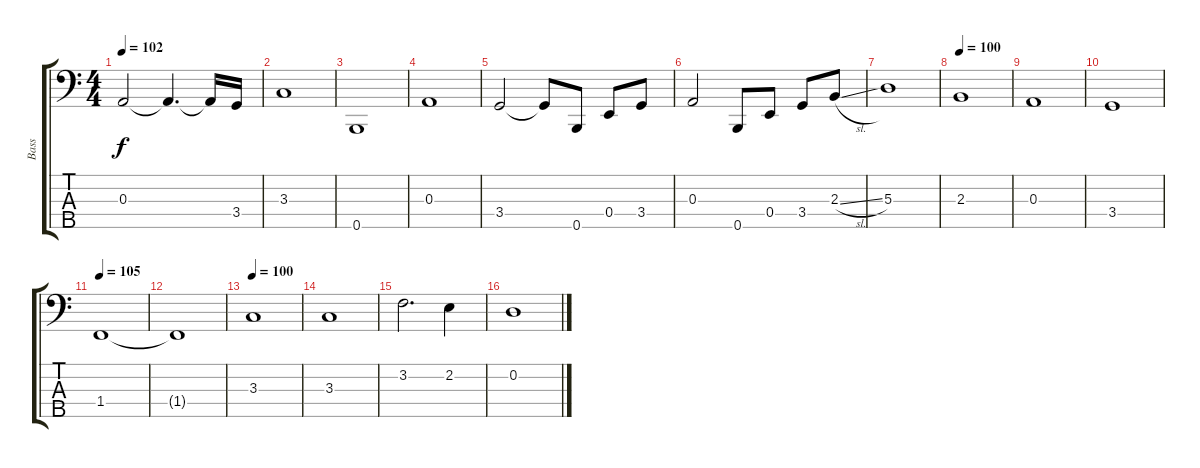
\track ("Bass" "Bass") {instrument electricbassfinger}
\staff {score tabs}
\tuning (G2 D2 A1 E1 B0) {hide}
\ts (4 4)
\tempo 102
\clef f4
\ks c
0.3.2{dy f} 0.3{t}.4{d} 0.3{t}.16 3.4.16 |
3.3.1 |
0.5.1 |
0.3.1 |
3.4.2 3.4{t}.8 0.5.8 0.4.8 3.4.8 |
0.3.2 0.5.8 0.4.8 3.4.8 2.3{sl}.8 |
5.3.1 |
\tempo 100
2.3.1 |
0.3.1 |
3.4.1 |
\tempo 105
1.4.1 |
1.4{t}.1 |
\tempo 100
3.3.1 |
3.3.1 |
3.2.2{d} 2.2.4 |
0.2.1
